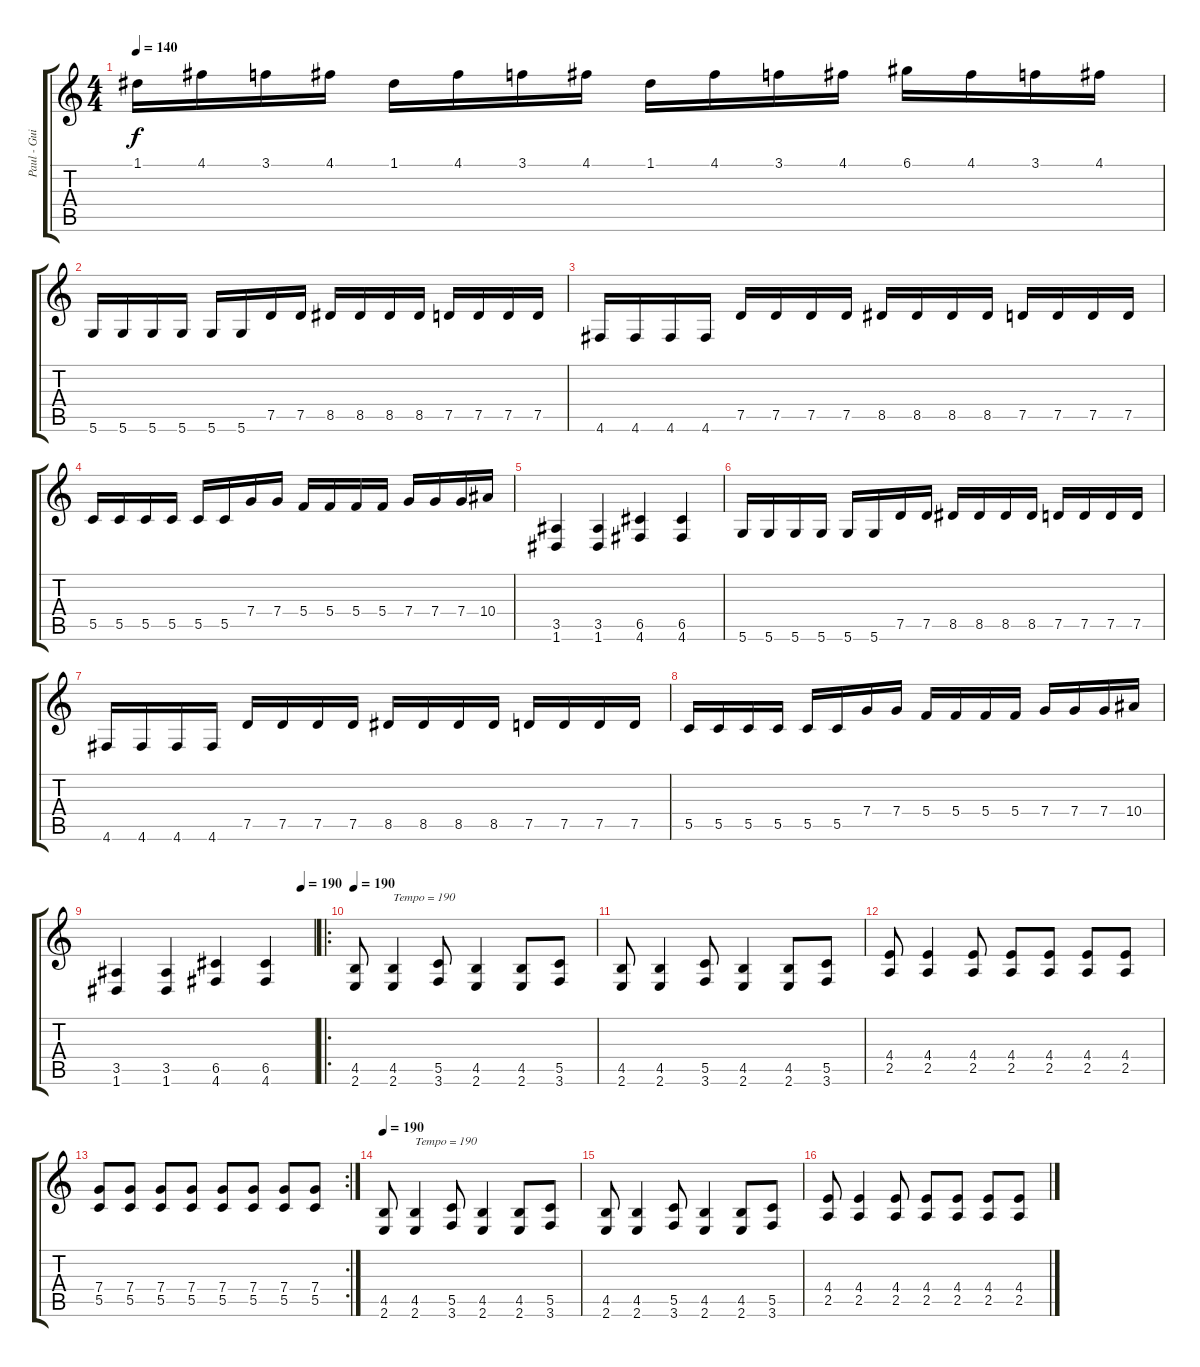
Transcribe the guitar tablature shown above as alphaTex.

\track ("Paul - Guitar 1" "Paul - Gui") {instrument distortionguitar}
\staff {score tabs}
\tuning (D4 A3 F3 C3 G2 D2) {hide}
\ts (4 4)
\tempo 140
\clef g2
\ks c
1.1.16{dy f} 4.1.16 3.1.16 4.1.16 1.1.16 4.1.16 3.1.16 4.1.16 1.1.16 4.1.16 3.1.16 4.1.16 6.1.16 4.1.16 3.1.16 4.1.16 |
5.6.16 5.6.16 5.6.16 5.6.16 5.6.16 5.6.16 7.5.16 7.5.16 8.5.16 8.5.16 8.5.16 8.5.16 7.5.16 7.5.16 7.5.16 7.5.16 |
4.6.16 4.6.16 4.6.16 4.6.16 7.5.16 7.5.16 7.5.16 7.5.16 8.5.16 8.5.16 8.5.16 8.5.16 7.5.16 7.5.16 7.5.16 7.5.16 |
5.5.16 5.5.16 5.5.16 5.5.16 5.5.16 5.5.16 7.4.16 7.4.16 5.4.16 5.4.16 5.4.16 5.4.16 7.4.16 7.4.16 7.4.16 10.4.16 |
(3.5 1.6).4 (3.5 1.6).4 (6.5 4.6).4 (6.5 4.6).4 |
5.6.16 5.6.16 5.6.16 5.6.16 5.6.16 5.6.16 7.5.16 7.5.16 8.5.16 8.5.16 8.5.16 8.5.16 7.5.16 7.5.16 7.5.16 7.5.16 |
4.6.16 4.6.16 4.6.16 4.6.16 7.5.16 7.5.16 7.5.16 7.5.16 8.5.16 8.5.16 8.5.16 8.5.16 7.5.16 7.5.16 7.5.16 7.5.16 |
5.5.16 5.5.16 5.5.16 5.5.16 5.5.16 5.5.16 7.4.16 7.4.16 5.4.16 5.4.16 5.4.16 5.4.16 7.4.16 7.4.16 7.4.16 10.4.16 |
\tempo (190 0.9375)
(3.5 1.6).4 (3.5 1.6).4 (6.5 4.6).4 (6.5 4.6).4 |
\ro
\tempo 190
(4.5 2.6).8 (4.5 2.6).4{txt "Tempo = 190"} (5.5 3.6).8 (4.5 2.6).4 (4.5 2.6).8 (5.5 3.6).8 |
(4.5 2.6).8 (4.5 2.6).4 (5.5 3.6).8 (4.5 2.6).4 (4.5 2.6).8 (5.5 3.6).8 |
(4.4 2.5).8 (4.4 2.5).4 (4.4 2.5).8 (4.4 2.5).8 (4.4 2.5).8 (4.4 2.5).8 (4.4 2.5).8 |
\rc 2
(7.4 5.5).8 (7.4 5.5).8 (7.4 5.5).8 (7.4 5.5).8 (7.4 5.5).8 (7.4 5.5).8 (7.4 5.5).8 (7.4 5.5).8 |
\tempo 190
(4.5 2.6).8 (4.5 2.6).4{txt "Tempo = 190"} (5.5 3.6).8 (4.5 2.6).4 (4.5 2.6).8 (5.5 3.6).8 |
(4.5 2.6).8 (4.5 2.6).4 (5.5 3.6).8 (4.5 2.6).4 (4.5 2.6).8 (5.5 3.6).8 |
(4.4 2.5).8 (4.4 2.5).4 (4.4 2.5).8 (4.4 2.5).8 (4.4 2.5).8 (4.4 2.5).8 (4.4 2.5).8
